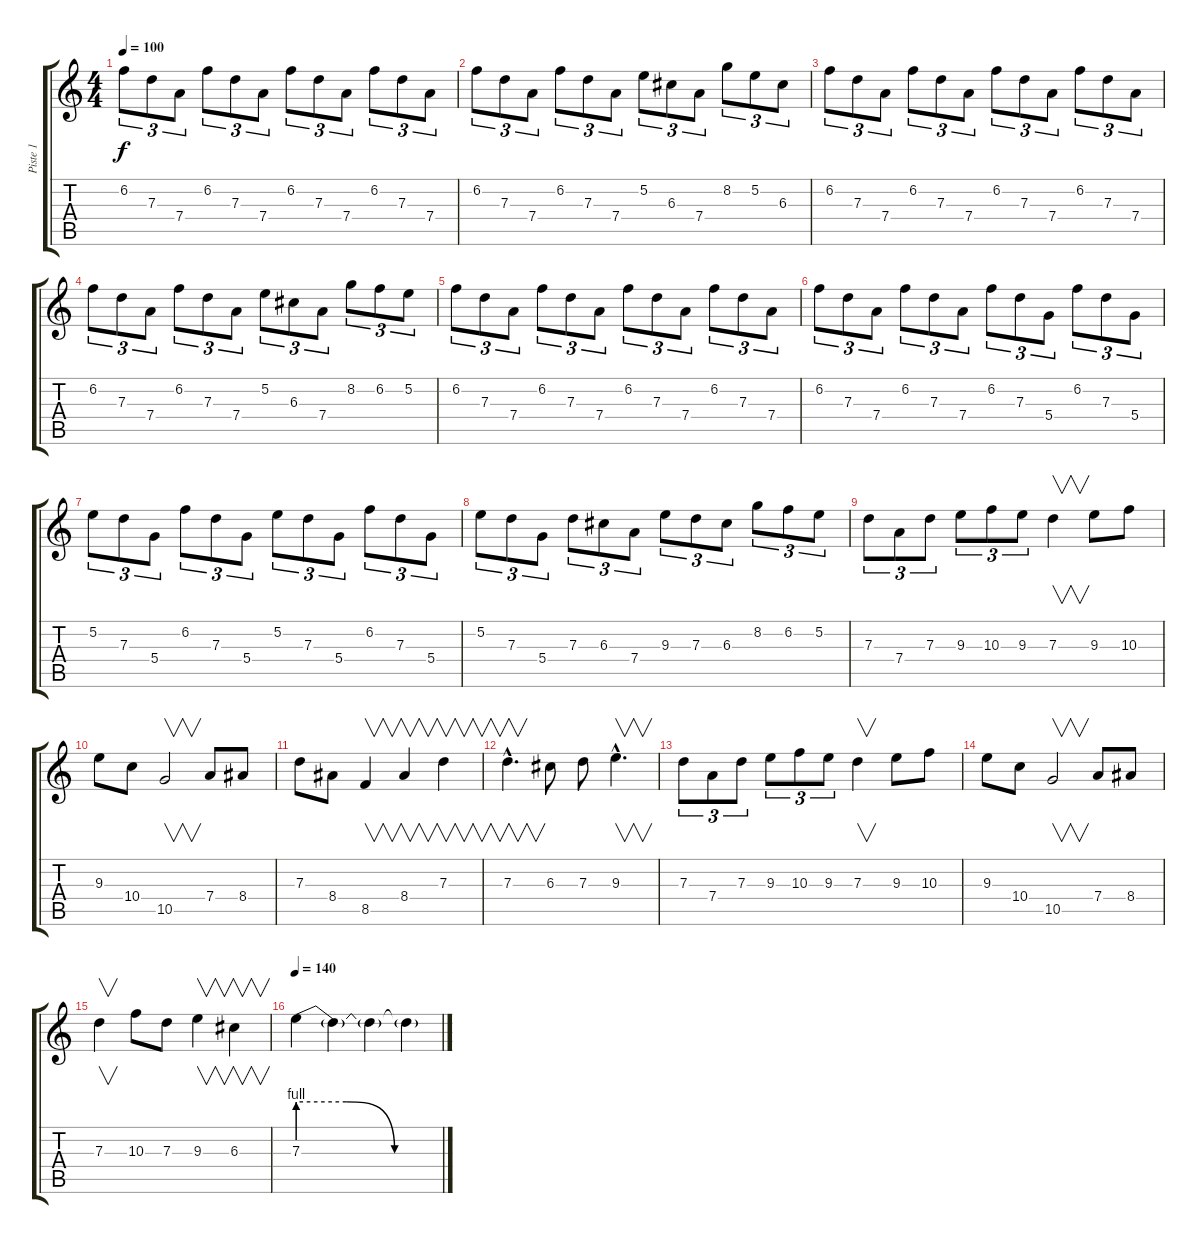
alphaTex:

\track ("Piste 1" "Piste 1") {instrument acousticguitarnylon}
\staff {score tabs}
\tuning (E4 B3 G3 D3 A2 E2) {hide}
\ts (4 4)
\tempo 100
\clef g2
\ks c
6.2.8{tu (3 2) dy f instrument acousticguitarnylon} 7.3.8{tu (3 2)} 7.4.8{tu (3 2)} 6.2.8{tu (3 2)} 7.3.8{tu (3 2)} 7.4.8{tu (3 2)} 6.2.8{tu (3 2)} 7.3.8{tu (3 2)} 7.4.8{tu (3 2)} 6.2.8{tu (3 2)} 7.3.8{tu (3 2)} 7.4.8{tu (3 2)} |
6.2.8{tu (3 2)} 7.3.8{tu (3 2)} 7.4.8{tu (3 2)} 6.2.8{tu (3 2)} 7.3.8{tu (3 2)} 7.4.8{tu (3 2)} 5.2.8{tu (3 2)} 6.3.8{tu (3 2)} 7.4.8{tu (3 2)} 8.2.8{tu (3 2)} 5.2.8{tu (3 2)} 6.3.8{tu (3 2)} |
6.2.8{tu (3 2)} 7.3.8{tu (3 2)} 7.4.8{tu (3 2)} 6.2.8{tu (3 2)} 7.3.8{tu (3 2)} 7.4.8{tu (3 2)} 6.2.8{tu (3 2)} 7.3.8{tu (3 2)} 7.4.8{tu (3 2)} 6.2.8{tu (3 2)} 7.3.8{tu (3 2)} 7.4.8{tu (3 2)} |
6.2.8{tu (3 2)} 7.3.8{tu (3 2)} 7.4.8{tu (3 2)} 6.2.8{tu (3 2)} 7.3.8{tu (3 2)} 7.4.8{tu (3 2)} 5.2.8{tu (3 2)} 6.3.8{tu (3 2)} 7.4.8{tu (3 2)} 8.2.8{tu (3 2)} 6.2.8{tu (3 2)} 5.2.8{tu (3 2)} |
6.2.8{tu (3 2)} 7.3.8{tu (3 2)} 7.4.8{tu (3 2)} 6.2.8{tu (3 2)} 7.3.8{tu (3 2)} 7.4.8{tu (3 2)} 6.2.8{tu (3 2)} 7.3.8{tu (3 2)} 7.4.8{tu (3 2)} 6.2.8{tu (3 2)} 7.3.8{tu (3 2)} 7.4.8{tu (3 2)} |
6.2.8{tu (3 2)} 7.3.8{tu (3 2)} 7.4.8{tu (3 2)} 6.2.8{tu (3 2)} 7.3.8{tu (3 2)} 7.4.8{tu (3 2)} 6.2.8{tu (3 2)} 7.3.8{tu (3 2)} 5.4.8{tu (3 2)} 6.2.8{tu (3 2)} 7.3.8{tu (3 2)} 5.4.8{tu (3 2)} |
5.2.8{tu (3 2)} 7.3.8{tu (3 2)} 5.4.8{tu (3 2)} 6.2.8{tu (3 2)} 7.3.8{tu (3 2)} 5.4.8{tu (3 2)} 5.2.8{tu (3 2)} 7.3.8{tu (3 2)} 5.4.8{tu (3 2)} 6.2.8{tu (3 2)} 7.3.8{tu (3 2)} 5.4.8{tu (3 2)} |
5.2.8{tu (3 2)} 7.3.8{tu (3 2)} 5.4.8{tu (3 2)} 7.3.8{tu (3 2)} 6.3.8{tu (3 2)} 7.4.8{tu (3 2)} 9.3.8{tu (3 2)} 7.3.8{tu (3 2)} 6.3.8{tu (3 2)} 8.2.8{tu (3 2)} 6.2.8{tu (3 2)} 5.2.8{tu (3 2)} |
7.3.8{tu (3 2)} 7.4.8{tu (3 2)} 7.3.8{tu (3 2)} 9.3.8{tu (3 2)} 10.3.8{tu (3 2)} 9.3.8{tu (3 2)} 7.3.4{v} 9.3.8 10.3.8 |
9.3.8 10.4.8 10.5.2{v} 7.4.8 8.4.8 |
7.3.8 8.4.8 8.5.4{v} 8.4.4{v} 7.3.4{v} |
7.3{hac}.4{v d} 6.3.8 7.3.8 9.3{hac}.4{v d} |
7.3.8{tu (3 2)} 7.4.8{tu (3 2)} 7.3.8{tu (3 2)} 9.3.8{tu (3 2)} 10.3.8{tu (3 2)} 9.3.8{tu (3 2)} 7.3.4{v} 9.3.8 10.3.8 |
9.3.8 10.4.8 10.5.2{v} 7.4.8 8.4.8 |
7.3.4{v} 10.3.8 7.3.8 9.3.4{v} 6.3.4{v} |
\tempo 140
7.3{be (custom 0 4 20 4 40 0 60 0)}.4{volume 16 instrument distortionguitar} 7.3{t}.4 7.3{t}.4 7.3{t}.4
